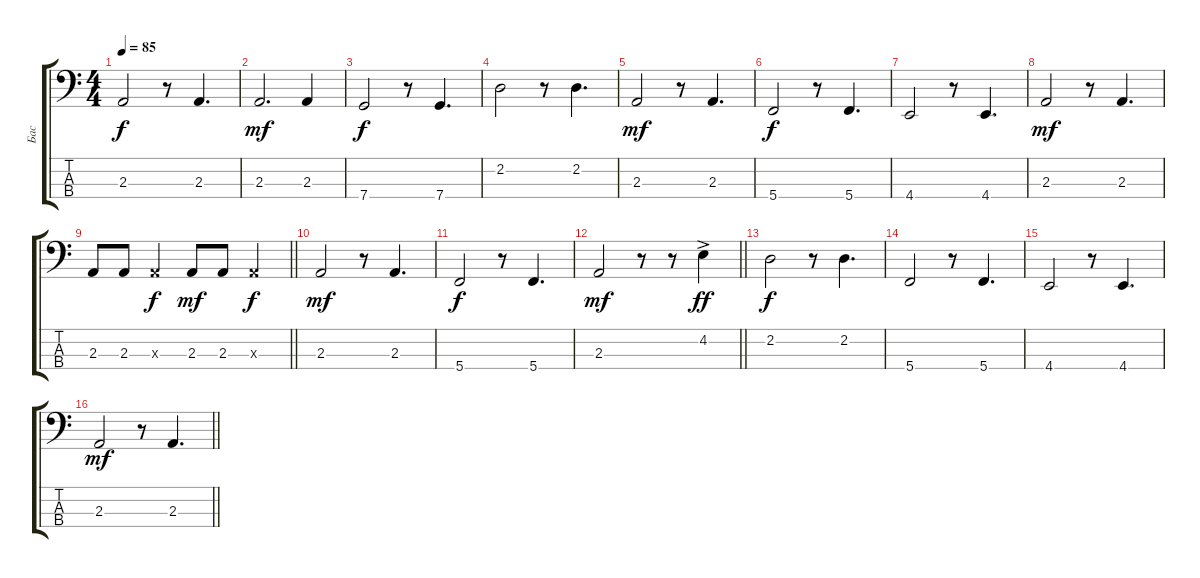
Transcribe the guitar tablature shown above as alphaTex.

\track ("Бас" "Бас") {instrument electricbassfinger}
\staff {score tabs}
\tuning (F2 C2 G1 C1) {hide}
\ts (4 4)
\tempo 85
\clef f4
\ks c
2.3.2{dy f} r.8 2.3.4{d} |
2.3.2{d dy mf} 2.3.4 |
7.4.2{dy f} r.8 7.4.4{d} |
2.2.2 r.8 2.2.4{d} |
2.3.2{dy mf} r.8 2.3.4{d} |
5.4.2{dy f} r.8 5.4.4{d} |
4.4.2 r.8 4.4.4{d} |
2.3.2{dy mf} r.8 2.3.4{d} |
\barLineRight lightlight
2.3.8 2.3.8 2.3{x}.4{dy f} 2.3.8{dy mf} 2.3.8 2.3{x}.4{dy f} |
2.3.2{dy mf} r.8 2.3.4{d} |
5.4.2{dy f} r.8 5.4.4{d} |
\barLineRight lightlight
2.3.2{dy mf} r.8 r.8 4.2{ac}.4{dy ff} |
2.2.2{dy f} r.8 2.2.4{d} |
5.4.2 r.8 5.4.4{d} |
4.4.2 r.8 4.4.4{d} |
\barLineRight lightlight
2.3.2{dy mf} r.8 2.3.4{d}
